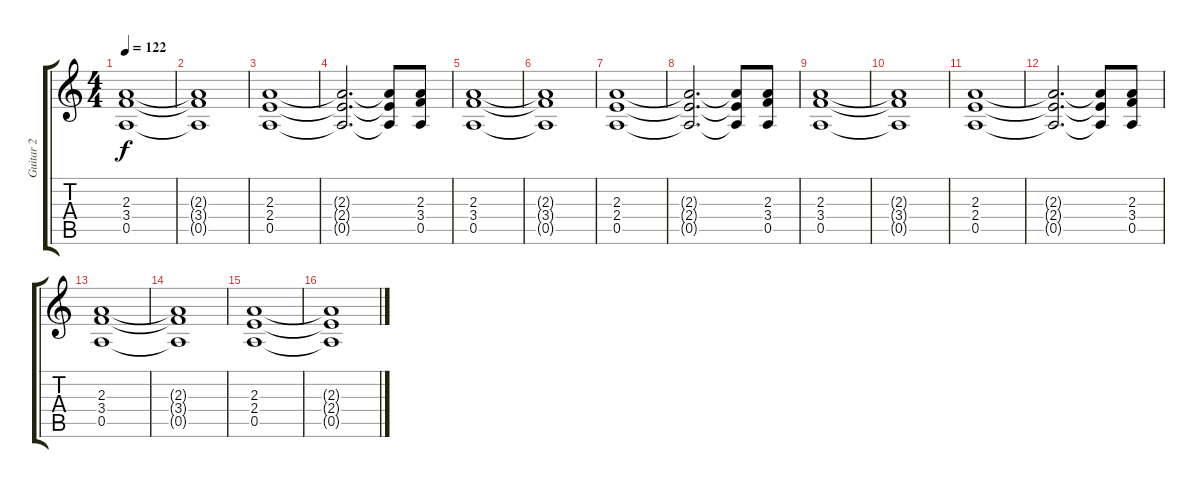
\track ("Guitar 2" "Guitar 2") {instrument distortionguitar}
\staff {score tabs}
\tuning (E4 B3 G3 D3 A2 E2) {hide}
\ts (4 4)
\tempo 122
\clef g2
\ks c
(2.3 3.4 0.5).1{dy f} |
(2.3{t} 3.4{t} 0.5{t}).1 |
(2.3 2.4 0.5).1 |
(2.3{t} 2.4{t} 0.5{t}).2{d} (2.3{t} 2.4{t} 0.5{t}).8 (2.3 3.4 0.5).8 |
(2.3 3.4 0.5).1 |
(2.3{t} 3.4{t} 0.5{t}).1 |
(2.3 2.4 0.5).1 |
(2.3{t} 2.4{t} 0.5{t}).2{d} (2.3{t} 2.4{t} 0.5{t}).8 (2.3 3.4 0.5).8 |
(2.3 3.4 0.5).1 |
(2.3{t} 3.4{t} 0.5{t}).1 |
(2.3 2.4 0.5).1 |
(2.3{t} 2.4{t} 0.5{t}).2{d} (2.3{t} 2.4{t} 0.5{t}).8 (2.3 3.4 0.5).8 |
(2.3 3.4 0.5).1 |
(2.3{t} 3.4{t} 0.5{t}).1 |
(2.3 2.4 0.5).1 |
(2.3{t} 2.4{t} 0.5{t}).1
